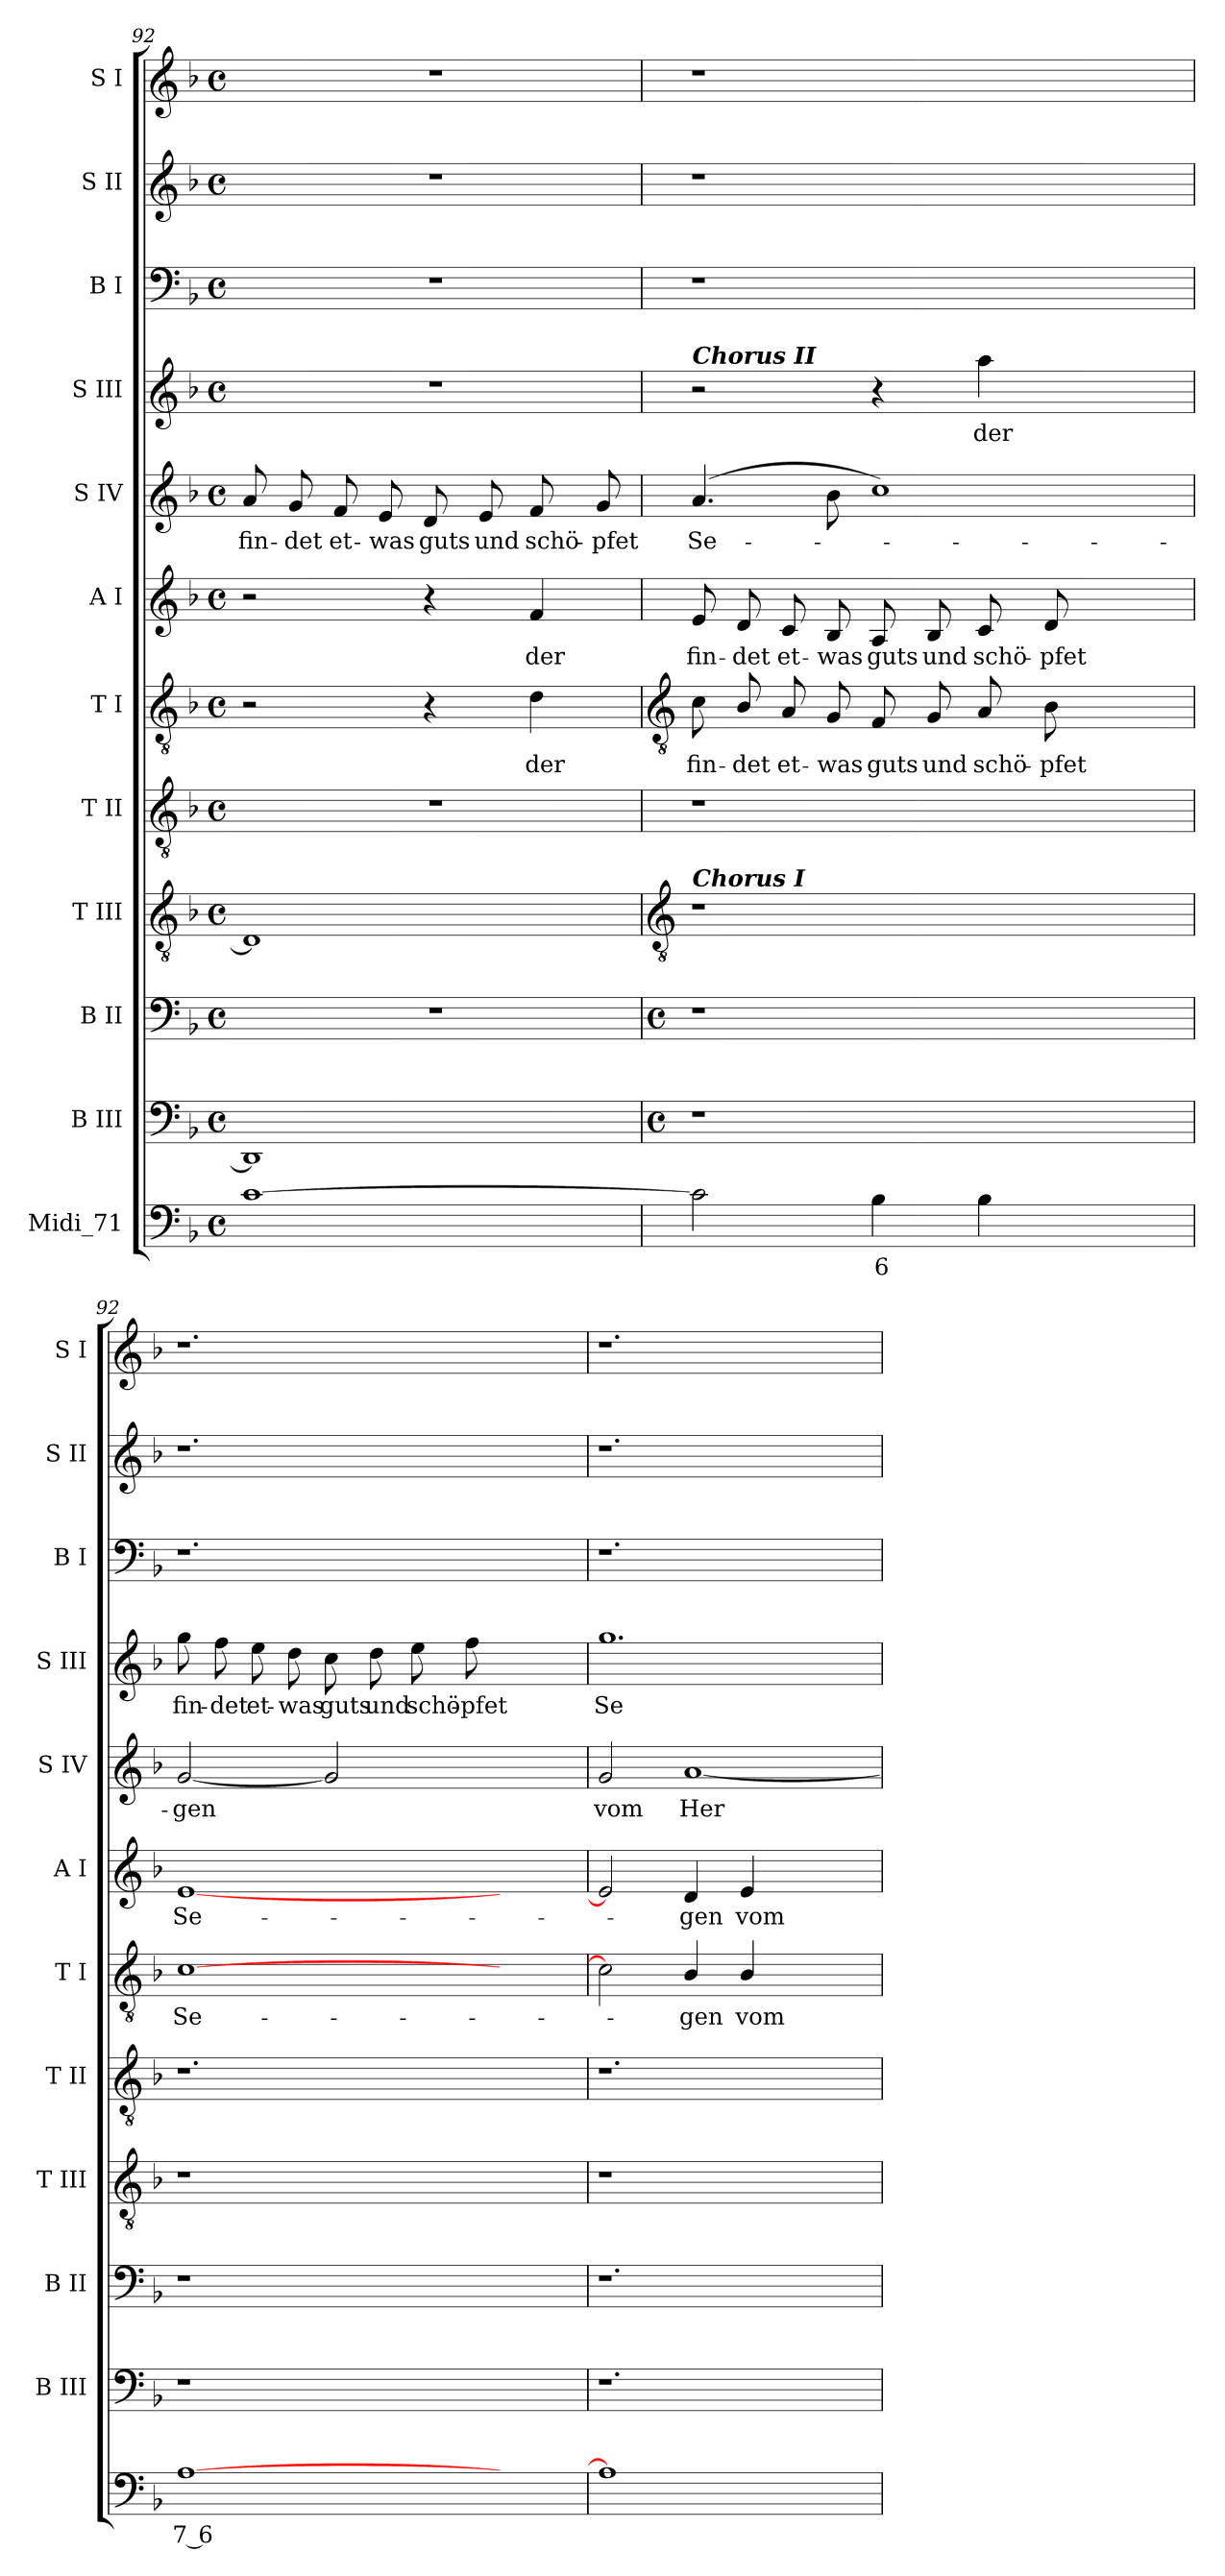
**kern	**text	**kern	**kern	**kern	**kern	**kern	**text	**kern	**text	**kern	**text	**kern	**text	**kern	**kern	**kern
*part12	*part12	*part11	*part10	*part9	*part8	*part7	*part7	*part6	*part6	*part5	*part5	*part4	*part4	*part3	*part2	*part1
*staff12	*staff12	*staff11	*staff10	*staff9	*staff8	*staff7	*staff7	*staff6	*staff6	*staff5	*staff5	*staff4	*staff4	*staff3	*staff2	*staff1
*I"Midi_71	*	*I"B III	*I"B II	*I"T III	*I"T II	*I"T I	*	*I"A I	*	*I"S IV	*	*I"S III	*	*I"B I	*I"S II	*I"S I
*	*	*I'B III	*I'B II	*I'T III	*I'T II	*I'T I	*	*I'A I	*	*I'S IV	*	*I'S III	*	*I'B I	*I'S II	*I'S I
!!LO:LB:g=z
*clefF4	*	*clefF4	*clefF4	*clefGv2	*clefGv2	*clefGv2	*	*clefG2	*	*clefG2	*	*clefG2	*	*clefF4	*clefG2	*clefG2
*k[b-]	*	*k[b-]	*k[b-]	*k[b-]	*k[b-]	*k[b-]	*	*k[b-]	*	*k[b-]	*	*k[b-]	*	*k[b-]	*k[b-]	*k[b-]
*F:	*	*F:	*F:	*F:	*F:	*F:	*	*F:	*	*F:	*	*F:	*	*F:	*F:	*F:
*M4/4	*	*M4/4	*M4/4	*M4/4	*M4/4	*M4/4	*	*M4/4	*	*M4/4	*	*M4/4	*	*M4/4	*M4/4	*M4/4
*met(c)	*	*met(c)	*met(c)	*met(c)	*met(c)	*met(c)	*	*met(c)	*	*met(c)	*	*met(c)	*	*met(c)	*met(c)	*met(c)
=92	=92	=92	=92	=92	=92	=92	=92	=92	=92	=92	=92	=92	=92	=92	=92	=92
!	!	!	!	!	!	!	!	!	!	!	!LO:LY:b	!	!	!	!	!
[1c	.	1DD]	1r	1D]	1r	2r	.	2r	.	8a	fin-	1r	.	1r	1r	1r
!	!	!	!	!	!	!	!	!	!	!	!LO:LY:b	!	!	!	!	!
.	.	.	.	.	.	.	.	.	.	8g	-det	.	.	.	.	.
!	!	!	!	!	!	!	!	!	!	!	!LO:LY:b	!	!	!	!	!
.	.	.	.	.	.	.	.	.	.	8f	et-	.	.	.	.	.
!	!	!	!	!	!	!	!	!	!	!	!LO:LY:b	!	!	!	!	!
.	.	.	.	.	.	.	.	.	.	8e	-was	.	.	.	.	.
!	!	!	!	!	!	!	!	!	!	!	!LO:LY:b	!	!	!	!	!
.	.	.	.	.	.	4r	.	4r	.	8d	guts	.	.	.	.	.
!	!	!	!	!	!	!	!	!	!	!	!LO:LY:b	!	!	!	!	!
.	.	.	.	.	.	.	.	.	.	8e	und	.	.	.	.	.
!	!	!	!	!	!	!	!LO:LY:b	!	!LO:LY:b	!	!LO:LY:b	!	!	!	!	!
.	.	.	.	.	.	4d	der	4f	der	8f	schö-	.	.	.	.	.
!	!	!	!	!	!	!	!	!	!	!	!LO:LY:b	!	!	!	!	!
.	.	.	.	.	.	.	.	.	.	8g	-pfet	.	.	.	.	.
!!LO:LB:g=z
=92	=92	=92	=92	=92	=92	=92	=92	=92	=92	=92	=92	=92	=92	=92	=92	=92
*	*	*	*	*clefGv2	*	*clefGv2	*	*	*	*	*	*	*	*	*	*
*	*	*M4/4	*M4/4	*	*	*	*	*	*	*	*	*	*	*	*	*
*	*	*met(c)	*met(c)	*	*	*	*	*	*	*	*	*	*	*	*	*
!	!	!	!	!	!	!	!	!	!	!	!	!LO:TX:a:Bi:t=Chorus II	!	!	!	!
!	!	!	!	!LO:TX:a:Bi:t=Chorus I	!	!	!	!	!	!	!	!	!	!	!	!
!	!	!	!	!	!	!	!LO:LY:b	!	!LO:LY:b	!	!LO:LY:b	!	!	!	!	!
2c]	.	1r	1r	1r	1r	8c	fin-	8e	fin-	(>4.a	Se-	2r	.	1r	1r	1r
!	!	!	!	!	!	!	!LO:LY:b	!	!LO:LY:b	!	!	!	!	!	!	!
.	.	.	.	.	.	8B-/	-det	8d	-det	.	.	.	.	.	.	.
!	!	!	!	!	!	!	!LO:LY:b	!	!LO:LY:b	!	!	!	!	!	!	!
.	.	.	.	.	.	8A	et-	8c	et-	.	.	.	.	.	.	.
!	!	!	!	!	!	!	!LO:LY:b	!	!LO:LY:b	!	!	!	!	!	!	!
.	.	.	.	.	.	8G	-was	8B-	-was	8b-	.	.	.	.	.	.
!	!LO:LY:b	!	!	!	!	!	!LO:LY:b	!	!LO:LY:b	!	!	!	!	!	!	!
4B-	6	.	.	.	.	8F	guts	8A	guts	1cc)	.	4r	.	.	.	.
!	!	!	!	!	!	!	!LO:LY:b	!	!LO:LY:b	!	!	!	!	!	!	!
.	.	.	.	.	.	8G	und	8B-	und	.	.	.	.	.	.	.
!	!	!	!	!	!	!	!LO:LY:b	!	!LO:LY:b	!	!	!	!LO:LY:b	!	!	!
4B-	.	.	.	.	.	8A	schö-	8c	schö-	.	.	4aa	der	.	.	.
!	!	!	!	!	!	!	!LO:LY:b	!	!LO:LY:b	!	!	!	!	!	!	!
.	.	.	.	.	.	8B-	-pfet	8d	-pfet	.	.	.	.	.	.	.
2ryy	.	2ryy	2ryy	2ryy	2ryy	2ryy	.	2ryy	.	.	.	2ryy	.	2ryy	2ryy	2ryy
=92	=92	=92	=92	=92	=92	=92	=92	=92	=92	=92	=92	=92	=92	=92	=92	=92
!	!LO:LY:b	!	!	!	!	!	!LO:LY:b	!	!LO:LY:b	!	!LO:LY:b	!	!LO:LY:b	!	!	!
[1A	7 6	1r	1r	1r	1.r	[1c	Se-	[1e	Se-	[2g	gen	8gg	fin-	1.r	1.r	1.r
!	!	!	!	!	!	!	!	!	!	!	!	!	!LO:LY:b	!	!	!
.	.	.	.	.	.	.	.	.	.	.	.	8ff	-det	.	.	.
!	!	!	!	!	!	!	!	!	!	!	!	!	!LO:LY:b	!	!	!
.	.	.	.	.	.	.	.	.	.	.	.	8ee	et-	.	.	.
!	!	!	!	!	!	!	!	!	!	!	!	!	!LO:LY:b	!	!	!
.	.	.	.	.	.	.	.	.	.	.	.	8dd	-was	.	.	.
!	!	!	!	!	!	!	!	!	!	!	!	!	!LO:LY:b	!	!	!
.	.	.	.	.	.	.	.	.	.	2g]	.	8cc	guts	.	.	.
!	!	!	!	!	!	!	!	!	!	!	!	!	!LO:LY:b	!	!	!
.	.	.	.	.	.	.	.	.	.	.	.	8dd	und	.	.	.
!	!	!	!	!	!	!	!	!	!	!	!	!	!LO:LY:b	!	!	!
.	.	.	.	.	.	.	.	.	.	.	.	8ee	schö-	.	.	.
!	!	!	!	!	!	!	!	!	!	!	!	!	!LO:LY:b	!	!	!
.	.	.	.	.	.	.	.	.	.	.	.	8ff	-pfet	.	.	.
2ryy	.	2ryy	2ryy	2ryy	.	2ryy	.	2ryy	.	2ryy	.	2ryy	.	.	.	.
=92	=92	=92	=92	=92	=92	=92	=92	=92	=92	=92	=92	=92	=92	=92	=92	=92
!	!	!	!	!	!	!	!	!	!	!	!LO:LY:b	!	!LO:LY:b	!	!	!
1A]	.	1.r	1.r	1r	1.r	2c]	.	2e]	.	2g	vom	1.gg	Se-	1.r	1.r	1.r
!	!	!	!	!	!	!	!LO:LY:b	!	!LO:LY:b	!	!LO:LY:b	!	!	!	!	!
.	.	.	.	.	.	4B-/	gen	4d	gen	[1a	Her-	.	.	.	.	.
!	!	!	!	!	!	!	!LO:LY:b	!	!LO:LY:b	!	!	!	!	!	!	!
.	.	.	.	.	.	4B-/	vom	4e	vom	.	.	.	.	.	.	.
2ryy	.	.	.	2ryy	.	2ryy	.	2ryy	.	.	.	.	.	.	.	.
=	=	=	=	=	=	=	=	=	=	=	=	=	=	=	=	=
*-	*-	*-	*-	*-	*-	*-	*-	*-	*-	*-	*-	*-	*-	*-	*-	*-
